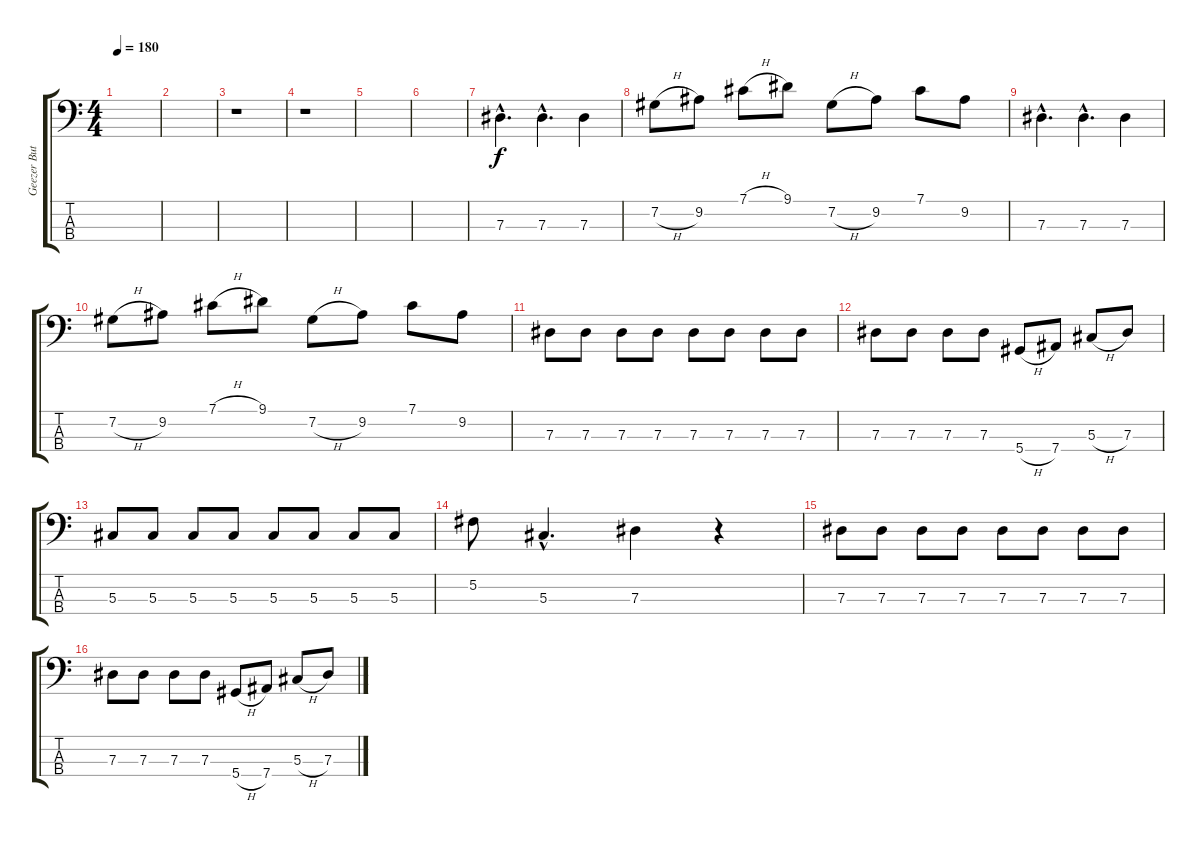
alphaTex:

\track ("Geezer Butler" "Geezer But") {instrument fretlessbass}
\staff {score tabs}
\tuning (Gb2 Db2 Ab1 Eb1) {hide}
\ts (4 4)
\tempo 180
\clef f4
\ks c
|
|
r.1 |
r.1 |
|
|
7.3{hac}.4{d} 7.3{hac}.4{d} 7.3.4 |
7.2{h}.8 9.2.8 7.1{h}.8 9.1.8 7.2{h}.8 9.2.8 7.1.8 9.2.8 |
7.3{hac}.4{d} 7.3{hac}.4{d} 7.3.4 |
7.2{h}.8 9.2.8 7.1{h}.8 9.1.8 7.2{h}.8 9.2.8 7.1.8 9.2.8 |
7.3.8 7.3.8 7.3.8 7.3.8 7.3.8 7.3.8 7.3.8 7.3.8 |
7.3.8 7.3.8 7.3.8 7.3.8 5.4{h}.8 7.4.8 5.3{h}.8 7.3.8 |
5.3.8 5.3.8 5.3.8 5.3.8 5.3.8 5.3.8 5.3.8 5.3.8 |
5.2.8 5.3{hac}.4{d} 7.3.4 r.4 |
7.3.8 7.3.8 7.3.8 7.3.8 7.3.8 7.3.8 7.3.8 7.3.8 |
7.3.8 7.3.8 7.3.8 7.3.8 5.4{h}.8 7.4.8 5.3{h}.8 7.3.8
